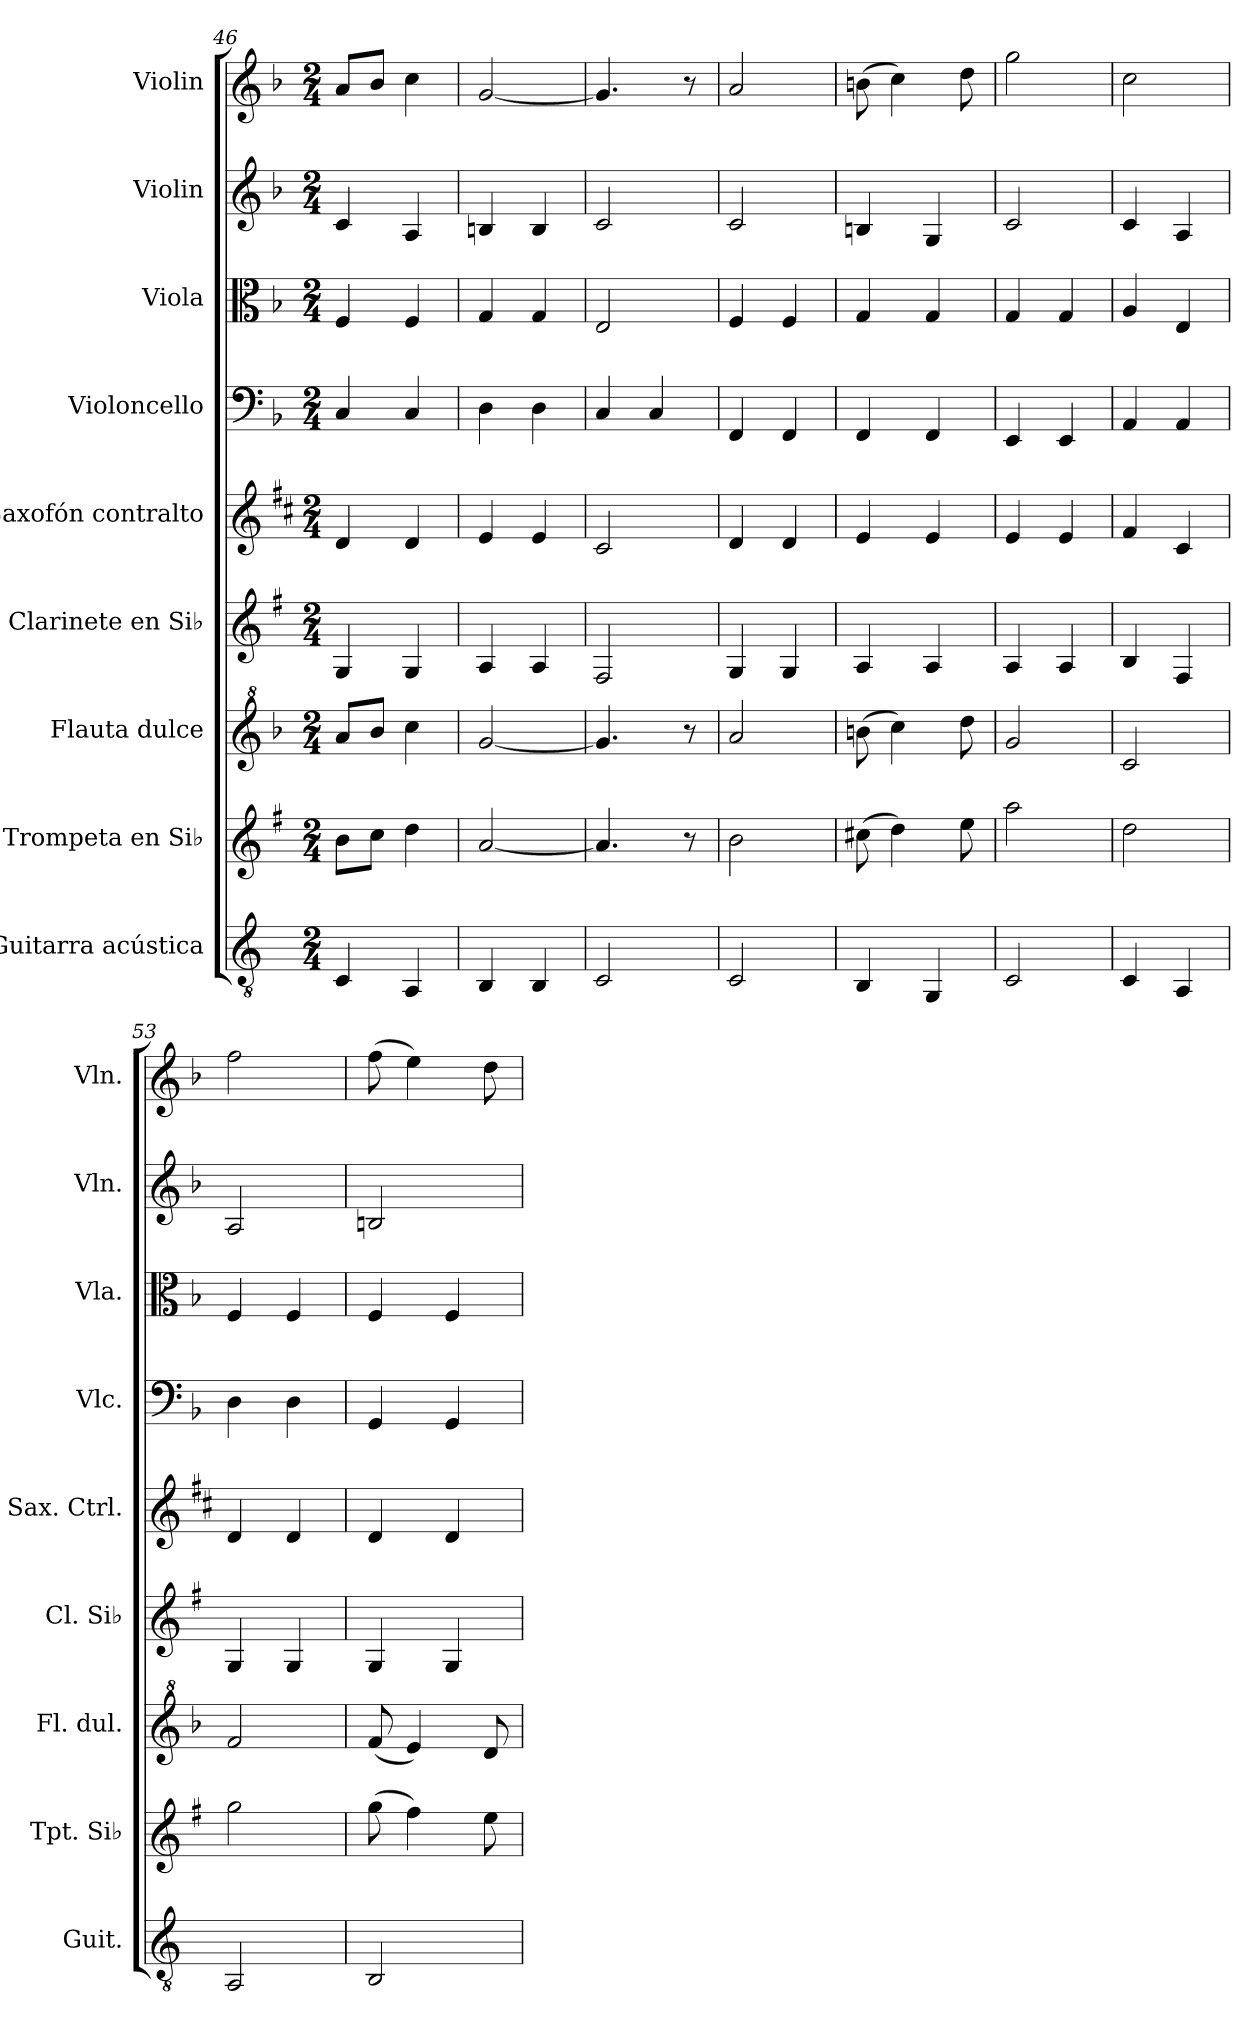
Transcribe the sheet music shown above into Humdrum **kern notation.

**kern	**kern	**kern	**kern	**kern	**kern	**kern	**kern	**kern
*part9	*part8	*part7	*part6	*part5	*part4	*part3	*part2	*part1
*staff9	*staff8	*staff7	*staff6	*staff5	*staff4	*staff3	*staff2	*staff1
*I"Guitarra acústica	*I"Trompeta en Si♭	*I"Flauta dulce	*I"Clarinete en Si♭	*I"Saxofón contralto	*I"Violoncello	*I"Viola	*I"Violin	*I"Violin
*I'Guit.	*I'Tpt. Si♭	*I'Fl. dul.	*I'Cl. Si♭	*I'Sax. Ctrl.	*I'Vlc.	*I'Vla.	*I'Vln.	*I'Vln.
*clefGv2	*clefG2	*clefG^2	*clefG2	*clefG2	*clefF4	*clefC3	*clefG2	*clefG2
*	*ITrd1c2	*	*ITrd1c2	*ITrd5c9	*	*	*	*
*k[]	*k[b-]	*k[b-]	*k[b-]	*k[b-]	*k[b-]	*k[b-]	*k[b-]	*k[b-]
*M2/4	*M2/4	*M2/4	*M2/4	*M2/4	*M2/4	*M2/4	*M2/4	*M2/4
=46	=46	=46	=46	=46	=46	=46	=46	=46
4C/	8a\L	8aa/L	4F/	4F/	4C/	4F/	4c/	8a/L
.	8b-\J	8bb-/J	.	.	.	.	.	8b-/J
4AA/	4cc\	4ccc\	4F/	4F/	4C/	4F/	4A/	4cc\
=47	=47	=47	=47	=47	=47	=47	=47	=47
4BB/	[2g/	[2gg/	4G/	4G/	4D\	4G/	4Bn/	[2g/
4BB/	.	.	4G/	4G/	4D\	4G/	4B/	.
=48	=48	=48	=48	=48	=48	=48	=48	=48
2C/	4.g/]	4.gg/]	2E/	2E/	4C/	2E/	2c/	4.g/]
.	.	.	.	.	4C/	.	.	.
.	8r	8r	.	.	.	.	.	8r
=49	=49	=49	=49	=49	=49	=49	=49	=49
2C/	2a\	2aa/	4F/	4F/	4FF/	4F/	2c/	2a/
.	.	.	4F/	4F/	4FF/	4F/	.	.
=50	=50	=50	=50	=50	=50	=50	=50	=50
4BB/	(8bn\	(8bbn\	4G/	4G/	4FF/	4G/	4Bn/	(8bn\
.	4cc\)	4ccc\)	.	.	.	.	.	4cc\)
4GG/	.	.	4G/	4G/	4FF/	4G/	4G/	.
.	8dd\	8ddd\	.	.	.	.	.	8dd\
=51	=51	=51	=51	=51	=51	=51	=51	=51
2C/	2gg\	2gg/	4G/	4G/	4EE/	4G/	2c/	2gg\
.	.	.	4G/	4G/	4EE/	4G/	.	.
!!LO:PB:g=z
=52	=52	=52	=52	=52	=52	=52	=52	=52
4C/	2cc\	2cc/	4A/	4A/	4AA/	4A/	4c/	2cc\
4AA/	.	.	4E/	4E/	4AA/	4E/	4A/	.
=53	=53	=53	=53	=53	=53	=53	=53	=53
2AA/	2ff\	2ff/	4F/	4F/	4D\	4F/	2A/	2ff\
.	.	.	4F/	4F/	4D\	4F/	.	.
=54	=54	=54	=54	=54	=54	=54	=54	=54
2BB/	(8ff\	(8ff/	4F/	4F/	4GG/	4F/	2Bn/	(8ff\
.	4ee\)	4ee/)	.	.	.	.	.	4ee\)
.	.	.	4F/	4F/	4GG/	4F/	.	.
.	8dd\	8dd/	.	.	.	.	.	8dd\
=	=	=	=	=	=	=	=	=
*-	*-	*-	*-	*-	*-	*-	*-	*-
